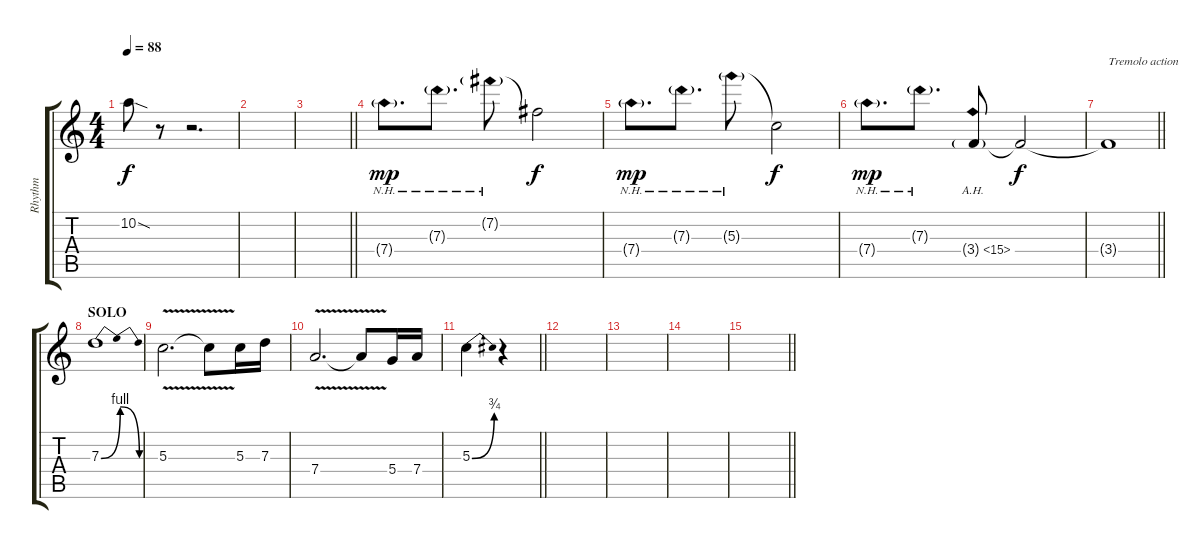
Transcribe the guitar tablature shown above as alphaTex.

\track ("Rhythm" "Rhythm") {instrument distortionguitar}
\staff {score tabs}
\tuning (E4 B3 G3 D3 A2 E2) {hide}
\ts (4 4)
\tempo 88
\clef g2
\ks c
10.2{sod t}.8{dy f} r.8 r.2{d} |
|
\barLineRight lightlight
|
7.4{nh g}.8{d dy mp} 7.3{nh g}.8{d} 7.2{nh g}.8 7.2{t}.2{dy f} |
7.4{nh g}.8{d dy mp} 7.3{nh g}.8{d} 5.3{nh g}.8 5.3{t}.2{dy f} |
7.4{nh g}.8{d dy mp} 7.3{nh g}.8{d} 3.4{ah 12 g}.8 3.4{t}.2{dy f} |
\barLineRight lightlight
3.4{t}.1{txt "Tremolo action"} |
\section ("" "SOLO")
7.3{be (bendrelease 0 0 10 4 30 4 60 0)}.1 |
5.3{v}.2{d} 5.3{t}.8 5.3.16 7.3.16 |
7.4{v}.2{d} 7.4{t}.8 5.4.16 7.4.16 |
\barLineRight lightlight
5.3{be (bend 0 0 60 3)}.4 r.4 |
|
|
|
\barLineRight lightlight
